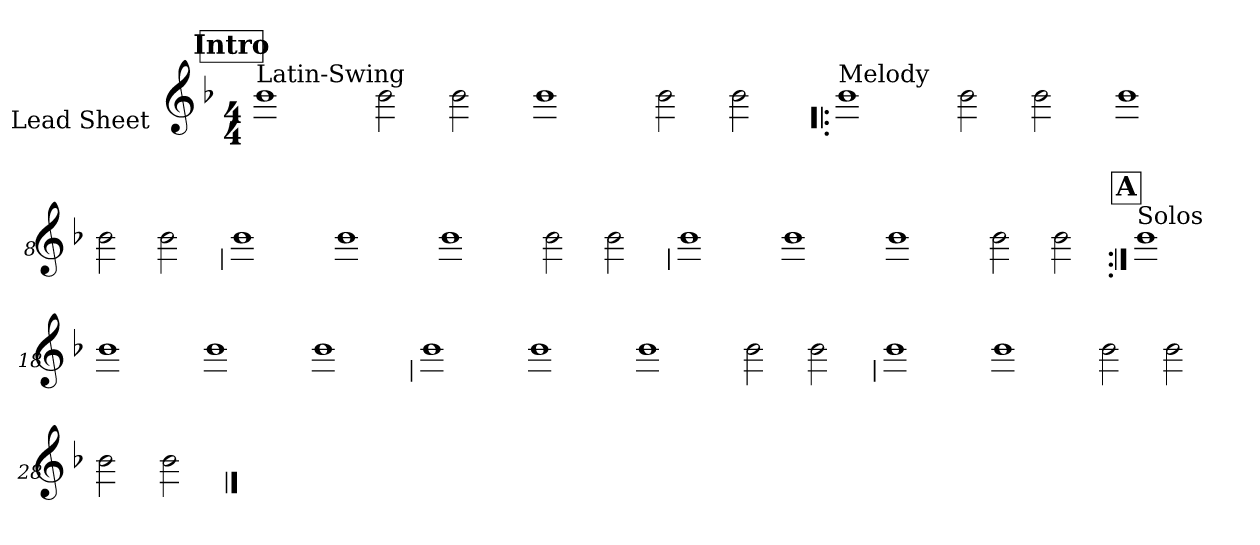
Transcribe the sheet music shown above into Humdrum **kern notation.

**kern
*part1
*staff1
*I"Lead Sheet
*stria0
*clefG2
*k[b-]
*F:
*M4/4
!!LO:REH:place=s1:a:t=Intro
=1||
!LO:TX:a:t=Latin-Swing
1b-
=2-
2b-
2b-
=3-
1b-
=4-
2b-
2b-
!!LO:LB:g=z
=5!|:
!LO:TX:a:t=Melody
1b-
=6-
2b-
2b-
=7-
1b-
=8-
2b-
2b-
!!LO:LB:g=z
=9
1b-
=10-
1b-
=11-
1b-
=12-
2b-
2b-
!!LO:LB:g=z
=13
1b-
=14-
1b-
=15-
1b-
=16-
2b-
2b-
!!LO:LB:g=z
!!LO:REH:place=s1:a:t=A
=17:|!
!LO:TX:a:t=Solos
1b-
=18-
1b-
=19-
1b-
=20-
1b-
!!LO:LB:g=z
=21
1b-
=22-
1b-
=23-
1b-
=24-
2b-
2b-
!!LO:LB:g=z
=25
1b-
=26-
1b-
=27-
2b-
2b-
=28-
2b-
2b-
==
*-
